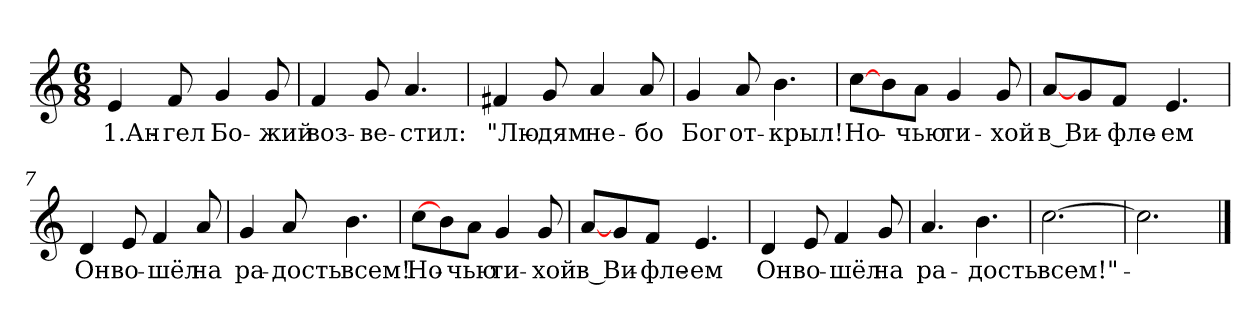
**kern	**text
*part1	*part1
*staff1	*staff1
*clefG2	*
*k[]	*
*C:	*
*M6/8	*
=1	=1
!	!LO:LY:b
4e/	1.Ан-
!	!LO:LY:b
8f/	-гел
!	!LO:LY:b
4g/	Бо-
!	!LO:LY:b
8g/	-жий
=2	=2
!	!LO:LY:b
4f/	воз-
!	!LO:LY:b
8g/	-ве-
!	!LO:LY:b
4.a/	-стил:
=3	=3
!	!LO:LY:b
4f#X/	"Лю-
!	!LO:LY:b
8g/	-дям
!	!LO:LY:b
4a/	не-
!	!LO:LY:b
8a/	-бо
=4	=4
!	!LO:LY:b
4g/	Бог
!	!LO:LY:b
8a/	от-
!	!LO:LY:b
4.b\	-крыл!
!!LO:LB:g=z
=5	=5
!	!LO:LY:b
[8cc\L	Но-
8b\	.
!	!LO:LY:b
8a\J	-чью
!	!LO:LY:b
4g/	ти-
!	!LO:LY:b
8g/	-хой
=6	=6
!	!LO:LY:b
[8a/L	в Ви-
8g/	.
!	!LO:LY:b
8f/J	-фле-
!	!LO:LY:b
4.e/	-ем
=7	=7
!	!LO:LY:b
4d/	Он
!	!LO:LY:b
8e/	во-
!	!LO:LY:b
4f/	-шёл
!	!LO:LY:b
8a/	на
=8	=8
!	!LO:LY:b
4g/	ра-
!	!LO:LY:b
8a/	-дость
!	!LO:LY:b
4.b\	всем!
!!LO:LB:g=z
=9	=9
!	!LO:LY:b
[8cc\L	Но-
8b\	.
!	!LO:LY:b
8a\J	-чью
!	!LO:LY:b
4g/	ти-
!	!LO:LY:b
8g/	-хой
=10	=10
!	!LO:LY:b
[8a/L	в Ви-
8g/	.
!	!LO:LY:b
8f/J	-фле-
!	!LO:LY:b
4.e/	-ем
=11	=11
!	!LO:LY:b
4d/	Он
!	!LO:LY:b
8e/	во-
!	!LO:LY:b
4f/	-шёл
!	!LO:LY:b
8g/	на
=12	=12
!	!LO:LY:b
4.a/	ра-
!	!LO:LY:b
4.b\	-дость
=13	=13
!	!LO:LY:b
[2.cc\	всем!"-
=14	=14
2.cc\]	.
==	==
*-	*-
